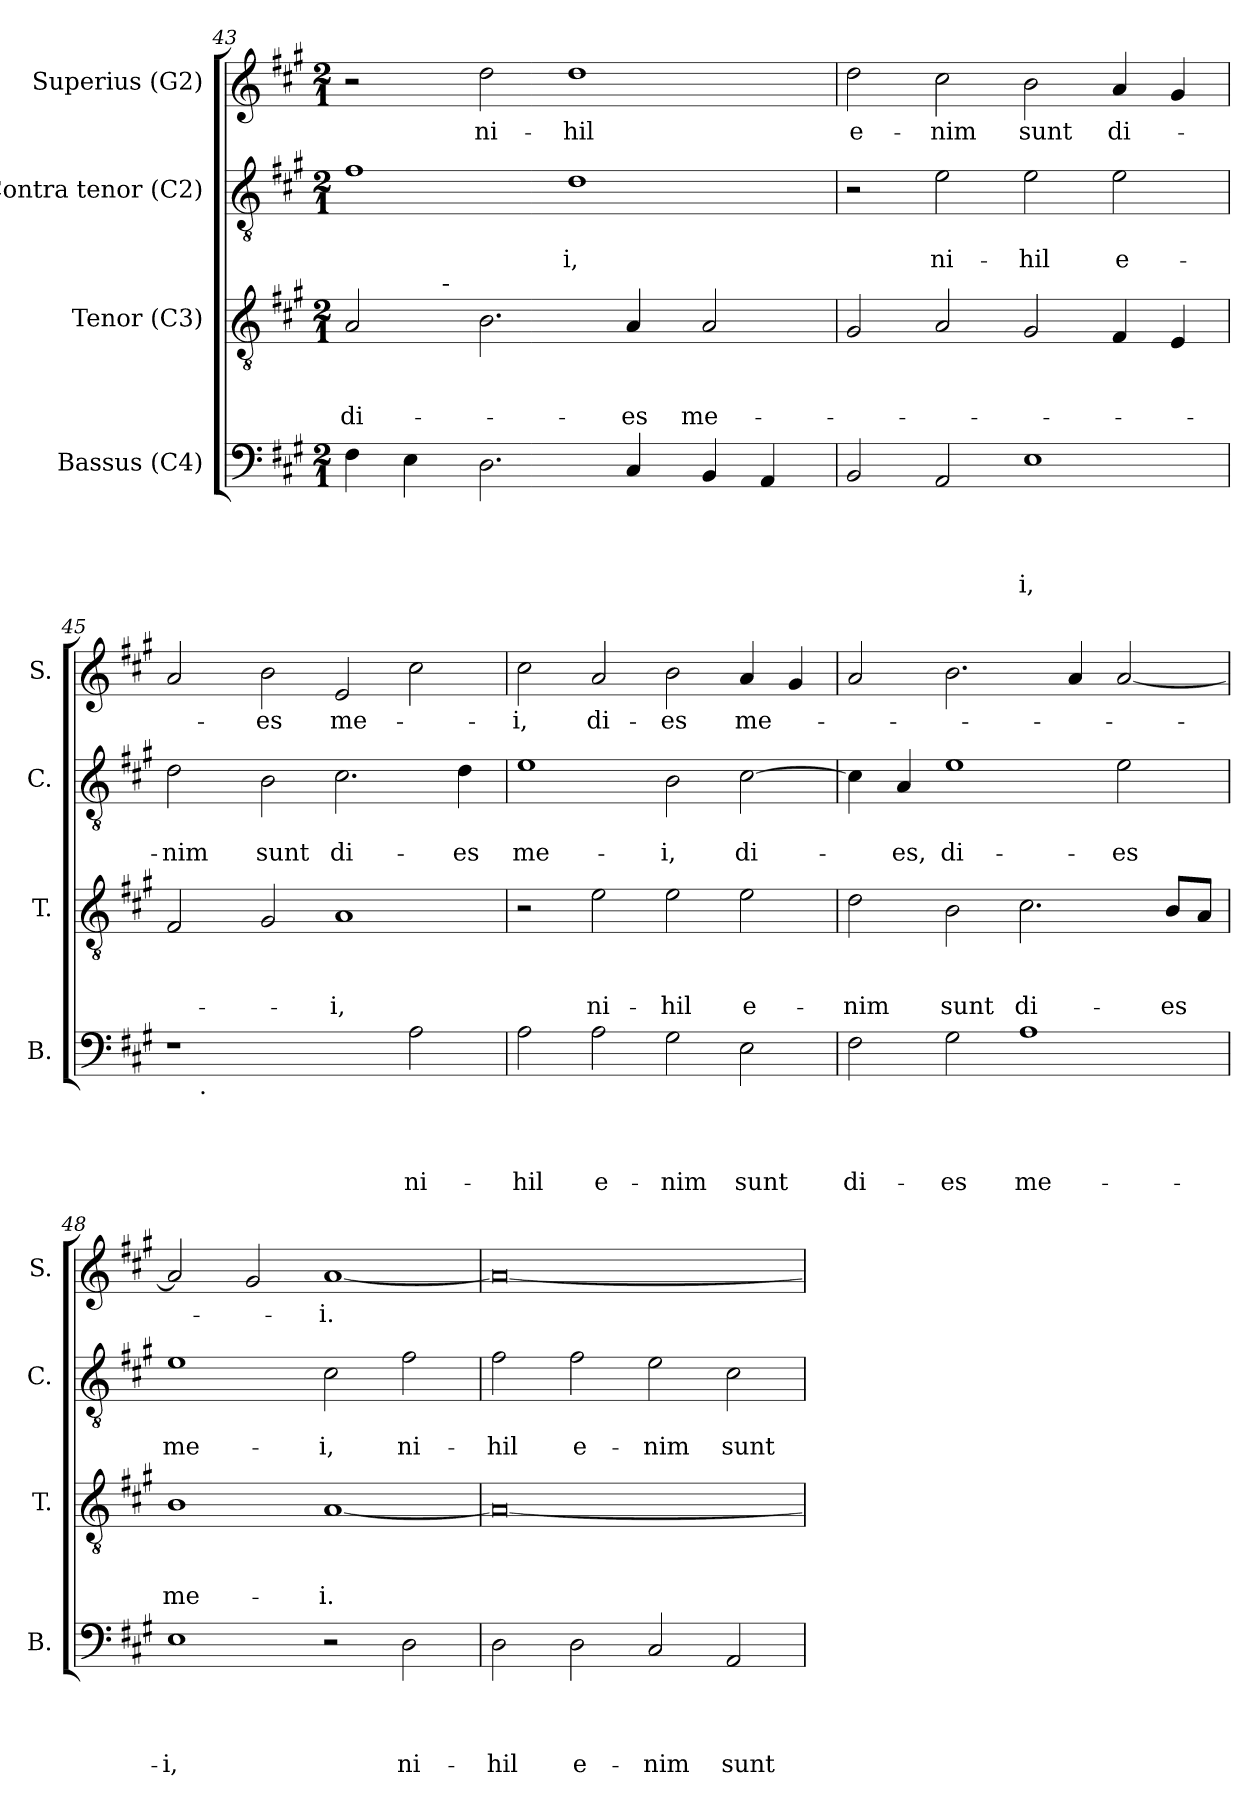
**kern	**text	**text	**text	**text	**kern	**text	**text	**text	**kern	**text	**text	**kern	**text
*part4	*part4	*part4	*part4	*part4	*part3	*part3	*part3	*part3	*part2	*part2	*part2	*part1	*part1
*staff4	*staff4	*staff4	*staff4	*staff4	*staff3	*staff3	*staff3	*staff3	*staff2	*staff2	*staff2	*staff1	*staff1
*I"Bassus (C4)	*	*	*	*	*I"Tenor (C3)	*	*	*	*I"Contra tenor (C2)	*	*	*I"Superius (G2)	*
*I'B.	*	*	*	*	*I'T.	*	*	*	*I'C.	*	*	*I'S.	*
!!LO:LB:g=z
*clefF4	*	*	*	*	*clefGv2	*	*	*	*clefGv2	*	*	*clefG2	*
*k[f#c#g#]	*	*	*	*	*k[f#c#g#]	*	*	*	*k[f#c#g#]	*	*	*k[f#c#g#]	*
*A:	*	*	*	*	*A:	*	*	*	*A:	*	*	*A:	*
*M2/1	*	*	*	*	*M2/1	*	*	*	*M2/1	*	*	*M2/1	*
=43	=43	=43	=43	=43	=43	=43	=43	=43	=43	=43	=43	=43	=43
!	!	!	!	!	!	!	!	!LO:LY:b	!	!	!	!	!
*	*	*	*	*	*^	*	*	*	*	*	*	*	*
4F#\	.	.	.	.	2A/	4.ryy	.	.	di-	1f#	.	.	2r	.
4E\	.	.	.	.	.	.	.	.	.	.	.	.	.	.
!	!	!	!	!	!	!LO:TX:a:t=-	!	!	!	!	!	!	!	!
.	.	.	.	.	.	1ryy	.	.	.	.	.	.	.	.
!	!	!	!	!	!	!	!	!	!	!	!	!	!	!LO:LY:b
2.D\	.	.	.	.	2.B\	.	.	.	.	.	.	.	2dd\	ni-
!	!	!	!	!	!	!	!	!	!	!	!	!LO:LY:b	!	!LO:LY:b
.	.	.	.	.	.	.	.	.	.	1d	.	-i,	1dd	-hil
!	!	!	!	!	!	!	!	!	!LO:LY:b	!	!	!	!	!
4C#/	.	.	.	.	4A/	.	.	.	-es	.	.	.	.	.
.	.	.	.	.	.	2ryy	.	.	.	.	.	.	.	.
!	!	!	!	!	!	!	!	!	!LO:LY:b	!	!	!	!	!
4BB/	.	.	.	.	2A/	.	.	.	me-	.	.	.	.	.
4AA/	.	.	.	.	.	.	.	.	.	.	.	.	.	.
.	.	.	.	.	.	8ryy	.	.	.	.	.	.	.	.
=44	=44	=44	=44	=44	=44	=44	=44	=44	=44	=44	=44	=44	=44	=44
!	!	!	!	!	!	!	!	!	!	!	!	!	!	!LO:LY:b
*	*	*	*	*	*v	*v	*	*	*	*	*	*	*	*
2BB/	.	.	.	.	2G#/	.	.	.	2r	.	.	2dd\	e-
!	!	!	!	!	!	!	!	!	!	!	!LO:LY:b	!	!LO:LY:b
2AA/	.	.	.	.	2A/	.	.	.	2e\	.	ni-	2cc#\	-nim
!	!	!	!	!LO:LY:b	!	!	!	!	!	!	!LO:LY:b	!	!LO:LY:b
1E	.	.	.	-i,	2G#/	.	.	.	2e\	.	-hil	2b\	sunt
!	!	!	!	!	!	!	!	!	!	!	!LO:LY:b	!	!LO:LY:b
.	.	.	.	.	4F#/	.	.	.	2e\	.	e-	4a/	di-
.	.	.	.	.	4E/	.	.	.	.	.	.	4g#/	.
=45	=45	=45	=45	=45	=45	=45	=45	=45	=45	=45	=45	=45	=45
!	!	!	!	!	!	!	!	!	!	!	!LO:LY:b	!	!
*^	*	*	*	*	*	*	*	*	*	*	*	*	*
1r	8ryy	.	.	.	.	2F#/	.	.	.	2d\	.	-nim	2a/	.
!	!LO:TX:b:t=.	!	!	!	!	!	!	!	!	!	!	!	!	!
.	1...ryy	.	.	.	.	.	.	.	.	.	.	.	.	.
!	!	!	!	!	!	!	!	!	!	!	!	!LO:LY:b	!	!LO:LY:b
.	.	.	.	.	.	2G#/	.	.	.	2B\	.	sunt	2b\	-es
!	!	!	!	!	!	!	!	!	!LO:LY:b	!	!	!LO:LY:b	!	!LO:LY:b
2ryy	.	.	.	.	.	1A	.	.	-i,	2.c#\	.	di-	2e/	me-
!	!	!	!	!	!LO:LY:b	!	!	!	!	!	!	!	!	!
2A\	.	.	.	.	ni-	.	.	.	.	.	.	.	2cc#\	.
!	!	!	!	!	!	!	!	!	!	!	!	!LO:LY:b	!	!
.	.	.	.	.	.	.	.	.	.	4d\	.	-es	.	.
=46	=46	=46	=46	=46	=46	=46	=46	=46	=46	=46	=46	=46	=46	=46
!	!	!	!	!	!LO:LY:b	!	!	!	!	!	!	!LO:LY:b	!	!LO:LY:b
*v	*v	*	*	*	*	*	*	*	*	*	*	*	*	*
2A\	.	.	.	-hil	2r	.	.	.	1e	.	me-	2cc#\	-i,
!	!	!	!	!LO:LY:b	!	!	!	!LO:LY:b	!	!	!	!	!LO:LY:b
2A\	.	.	.	e-	2e\	.	.	ni-	.	.	.	2a/	di-
!	!	!	!	!LO:LY:b	!	!	!	!LO:LY:b	!	!	!LO:LY:b	!	!LO:LY:b
2G#\	.	.	.	-nim	2e\	.	.	-hil	2B\	.	-i,	2b\	-es
!	!	!	!	!LO:LY:b	!	!	!	!LO:LY:b	!	!	!LO:LY:b	!	!LO:LY:b
2E\	.	.	.	sunt	2e\	.	.	e-	[<2c#\	.	di-	4a/	me-
.	.	.	.	.	.	.	.	.	.	.	.	4g#/	.
!!LO:LB:g=z
=47	=47	=47	=47	=47	=47	=47	=47	=47	=47	=47	=47	=47	=47
!	!	!	!	!LO:LY:b	!	!	!	!LO:LY:b	!	!	!	!	!
2F#\	.	.	.	di-	2d\	.	.	-nim	4c#\]	.	.	2a/	.
!	!	!	!	!	!	!	!	!	!	!	!LO:LY:b	!	!
.	.	.	.	.	.	.	.	.	4A/	.	-es,	.	.
!	!	!	!	!LO:LY:b	!	!	!	!LO:LY:b	!	!	!LO:LY:b	!	!
2G#\	.	.	.	-es	2B\	.	.	sunt	1e	.	di-	2.b\	.
!	!	!	!	!LO:LY:b	!	!	!	!LO:LY:b	!	!	!	!	!
1A	.	.	.	me-	2.c#\	.	.	di-	.	.	.	.	.
.	.	.	.	.	.	.	.	.	.	.	.	4a/	.
!	!	!	!	!	!	!	!	!	!	!	!LO:LY:b	!	!
.	.	.	.	.	.	.	.	.	2e\	.	-es	[<2a/	.
!	!	!	!	!	!	!	!	!LO:LY:b	!	!	!	!	!
.	.	.	.	.	8B/L	.	.	-es	.	.	.	.	.
.	.	.	.	.	8A/J	.	.	.	.	.	.	.	.
=48	=48	=48	=48	=48	=48	=48	=48	=48	=48	=48	=48	=48	=48
!	!	!	!	!LO:LY:b	!	!	!	!LO:LY:b	!	!	!LO:LY:b	!	!
1E	.	.	.	-i,	1B	.	.	me-	1e	.	me-	2a/]	.
.	.	.	.	.	.	.	.	.	.	.	.	2g#/	.
!	!	!	!	!	!	!	!	!LO:LY:b:rj	!	!	!LO:LY:b	!	!LO:LY:b
2r	.	.	.	.	[<1A	.	.	-i.	2c#\	.	-i,	[<1a	-i.
!	!	!	!	!LO:LY:b	!	!	!	!	!	!	!LO:LY:b	!	!
2D\	.	.	.	ni-	.	.	.	.	2f#\	.	ni-	.	.
=49	=49	=49	=49	=49	=49	=49	=49	=49	=49	=49	=49	=49	=49
!	!	!	!	!LO:LY:b	!	!	!	!	!	!	!LO:LY:b	!	!
2D\	.	.	.	-hil	0A_	.	.	.	2f#\	.	-hil	0a_	.
!	!	!	!	!LO:LY:b	!	!	!	!	!	!	!LO:LY:b	!	!
2D\	.	.	.	e-	.	.	.	.	2f#\	.	e-	.	.
!	!	!	!	!LO:LY:b	!	!	!	!	!	!	!LO:LY:b	!	!
2C#/	.	.	.	-nim	.	.	.	.	2e\	.	-nim	.	.
!	!	!	!	!LO:LY:b	!	!	!	!	!	!	!LO:LY:b	!	!
2AA/	.	.	.	sunt	.	.	.	.	2c#\	.	sunt	.	.
=	=	=	=	=	=	=	=	=	=	=	=	=	=
*-	*-	*-	*-	*-	*-	*-	*-	*-	*-	*-	*-	*-	*-
